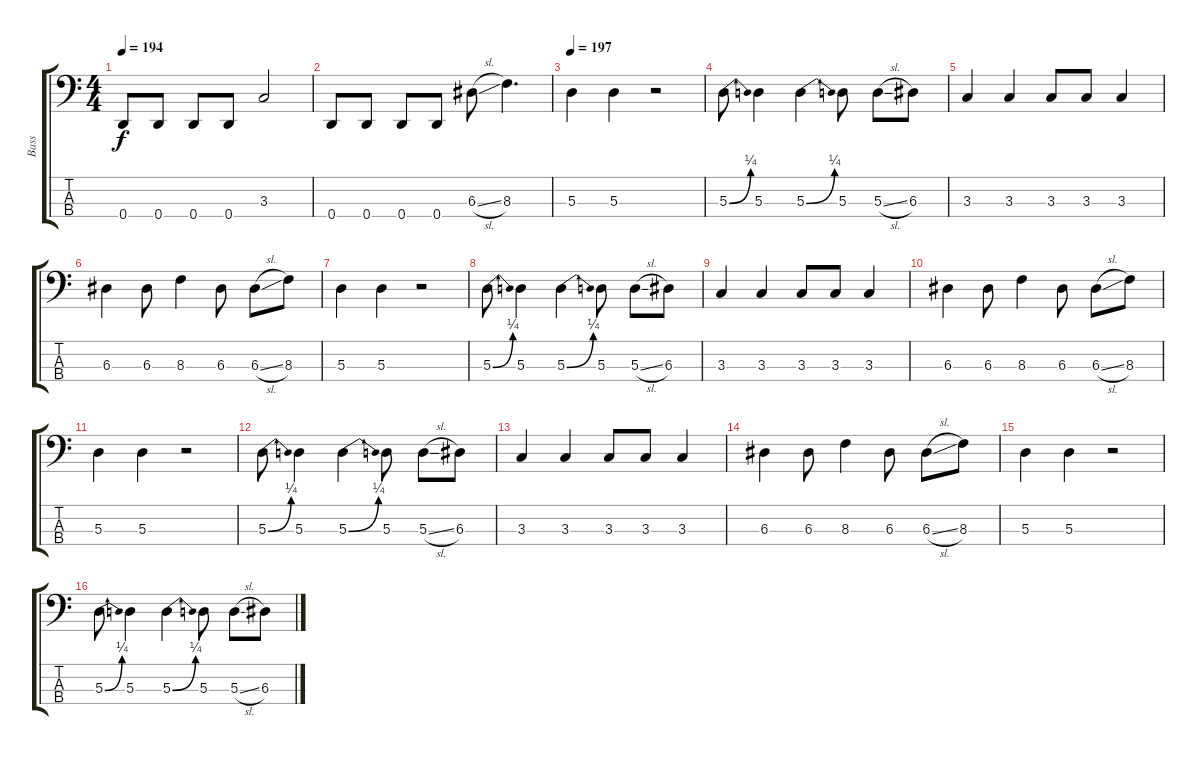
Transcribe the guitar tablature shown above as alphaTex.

\track ("Bass" "Bass") {instrument electricbassfinger}
\staff {score tabs}
\tuning (G2 D2 A1 D1) {hide}
\ts (4 4)
\tempo 194
\clef f4
\ks c
0.4.8{dy f} 0.4.8 0.4.8 0.4.8 3.3.2 |
0.4.8 0.4.8 0.4.8 0.4.8 6.3{sl}.8 8.3.4{d} |
\tempo 197
5.3.4 5.3.4 r.2 |
5.3{be (bend 0 0 60 1)}.8 5.3.4 5.3{be (bend 0 0 60 1)}.4 5.3.8 5.3{sl}.8 6.3.8 |
3.3.4 3.3.4 3.3.8 3.3.8 3.3.4 |
6.3.4 6.3.8 8.3.4 6.3.8 6.3{sl}.8 8.3.8 |
5.3.4 5.3.4 r.2 |
5.3{be (bend 0 0 60 1)}.8 5.3.4 5.3{be (bend 0 0 60 1)}.4 5.3.8 5.3{sl}.8 6.3.8 |
3.3.4 3.3.4 3.3.8 3.3.8 3.3.4 |
6.3.4 6.3.8 8.3.4 6.3.8 6.3{sl}.8 8.3.8 |
5.3.4 5.3.4 r.2 |
5.3{be (bend 0 0 60 1)}.8 5.3.4 5.3{be (bend 0 0 60 1)}.4 5.3.8 5.3{sl}.8 6.3.8 |
3.3.4 3.3.4 3.3.8 3.3.8 3.3.4 |
6.3.4 6.3.8 8.3.4 6.3.8 6.3{sl}.8 8.3.8 |
5.3.4 5.3.4 r.2 |
5.3{be (bend 0 0 60 1)}.8 5.3.4 5.3{be (bend 0 0 60 1)}.4 5.3.8 5.3{sl}.8 6.3.8
